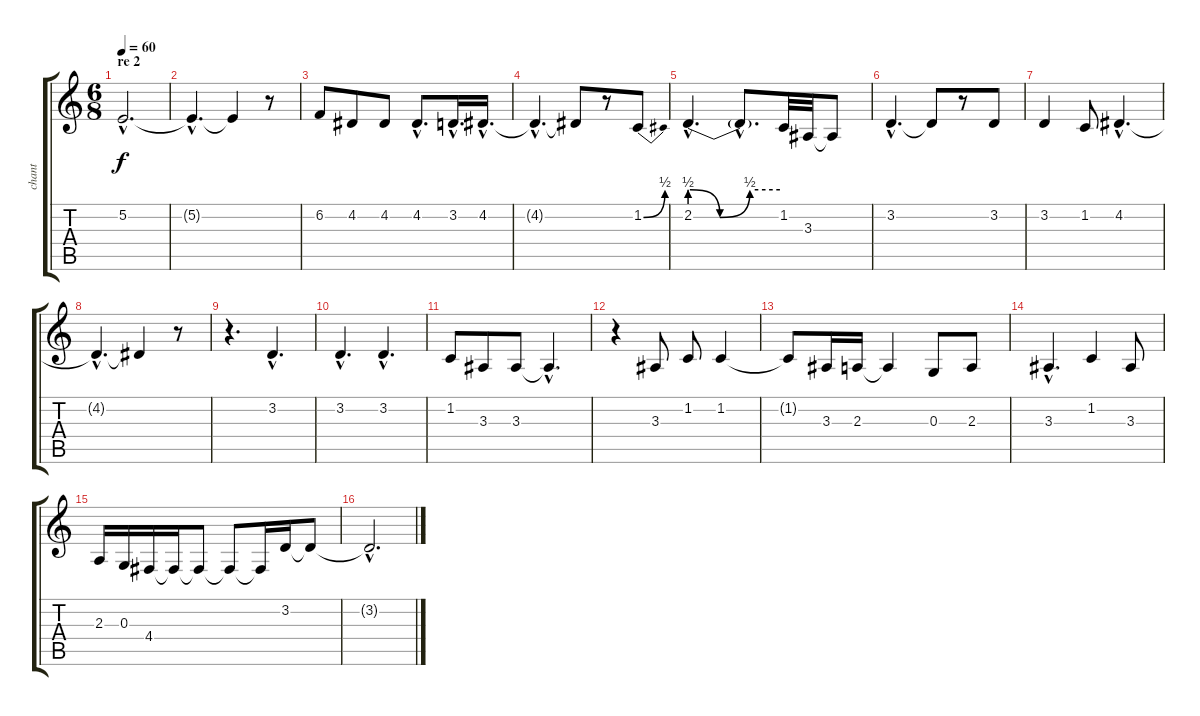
\track ("chant" "chant") {instrument choiraahs}
\staff {score tabs}
\tuning (E4 B3 G3 D3 A2 E2) {hide}
\ts (6 8)
\section ("" "re 2")
\tempo 60
\clef g2
\ks c
5.2{hac t}.2{d dy f} |
5.2{hac t}.4{d} 5.2{t}.4 r.8 |
6.2.8 4.2.8 4.2.8 4.2{hac}.8{d} 3.2{hac}.16{d} 4.2{hac}.16{d} |
4.2{hac t}.4{d} 4.2{t}.8 r.8 1.2{be (bend 0 0 60 2)}.8 |
2.2{be (custom 0 2 20 0 40 2 60 2) hac}.4{d} 2.2{hac t}.8{d} 1.2.32 3.3.32 3.3{t}.8 |
3.2{hac}.4{d} 3.2{t}.8 r.8 3.2.8 |
3.2.4 1.2.8 4.2{hac}.4{d} |
4.2{hac t}.4{d} 4.2{t}.4 r.8 |
r.4{d} 3.2{hac}.4{d} |
3.2{hac}.4{d} 3.2{hac}.4{d} |
1.2.8 3.3.8 3.3.8 3.3{hac t}.4{d} |
r.4 3.3.8 1.2.8 1.2.4 |
1.2{t}.8 3.3.16 2.3.16 2.3{t}.4 0.3.8 2.3.8 |
3.3{hac}.4{d} 1.2.4 3.3.8 |
2.3.16 0.3.16 4.4.16 4.4{t}.16 4.4{t}.8 4.4{t}.8 4.4{t}.16 3.2.16 3.2{t}.8 |
3.2{hac t}.2{d}
